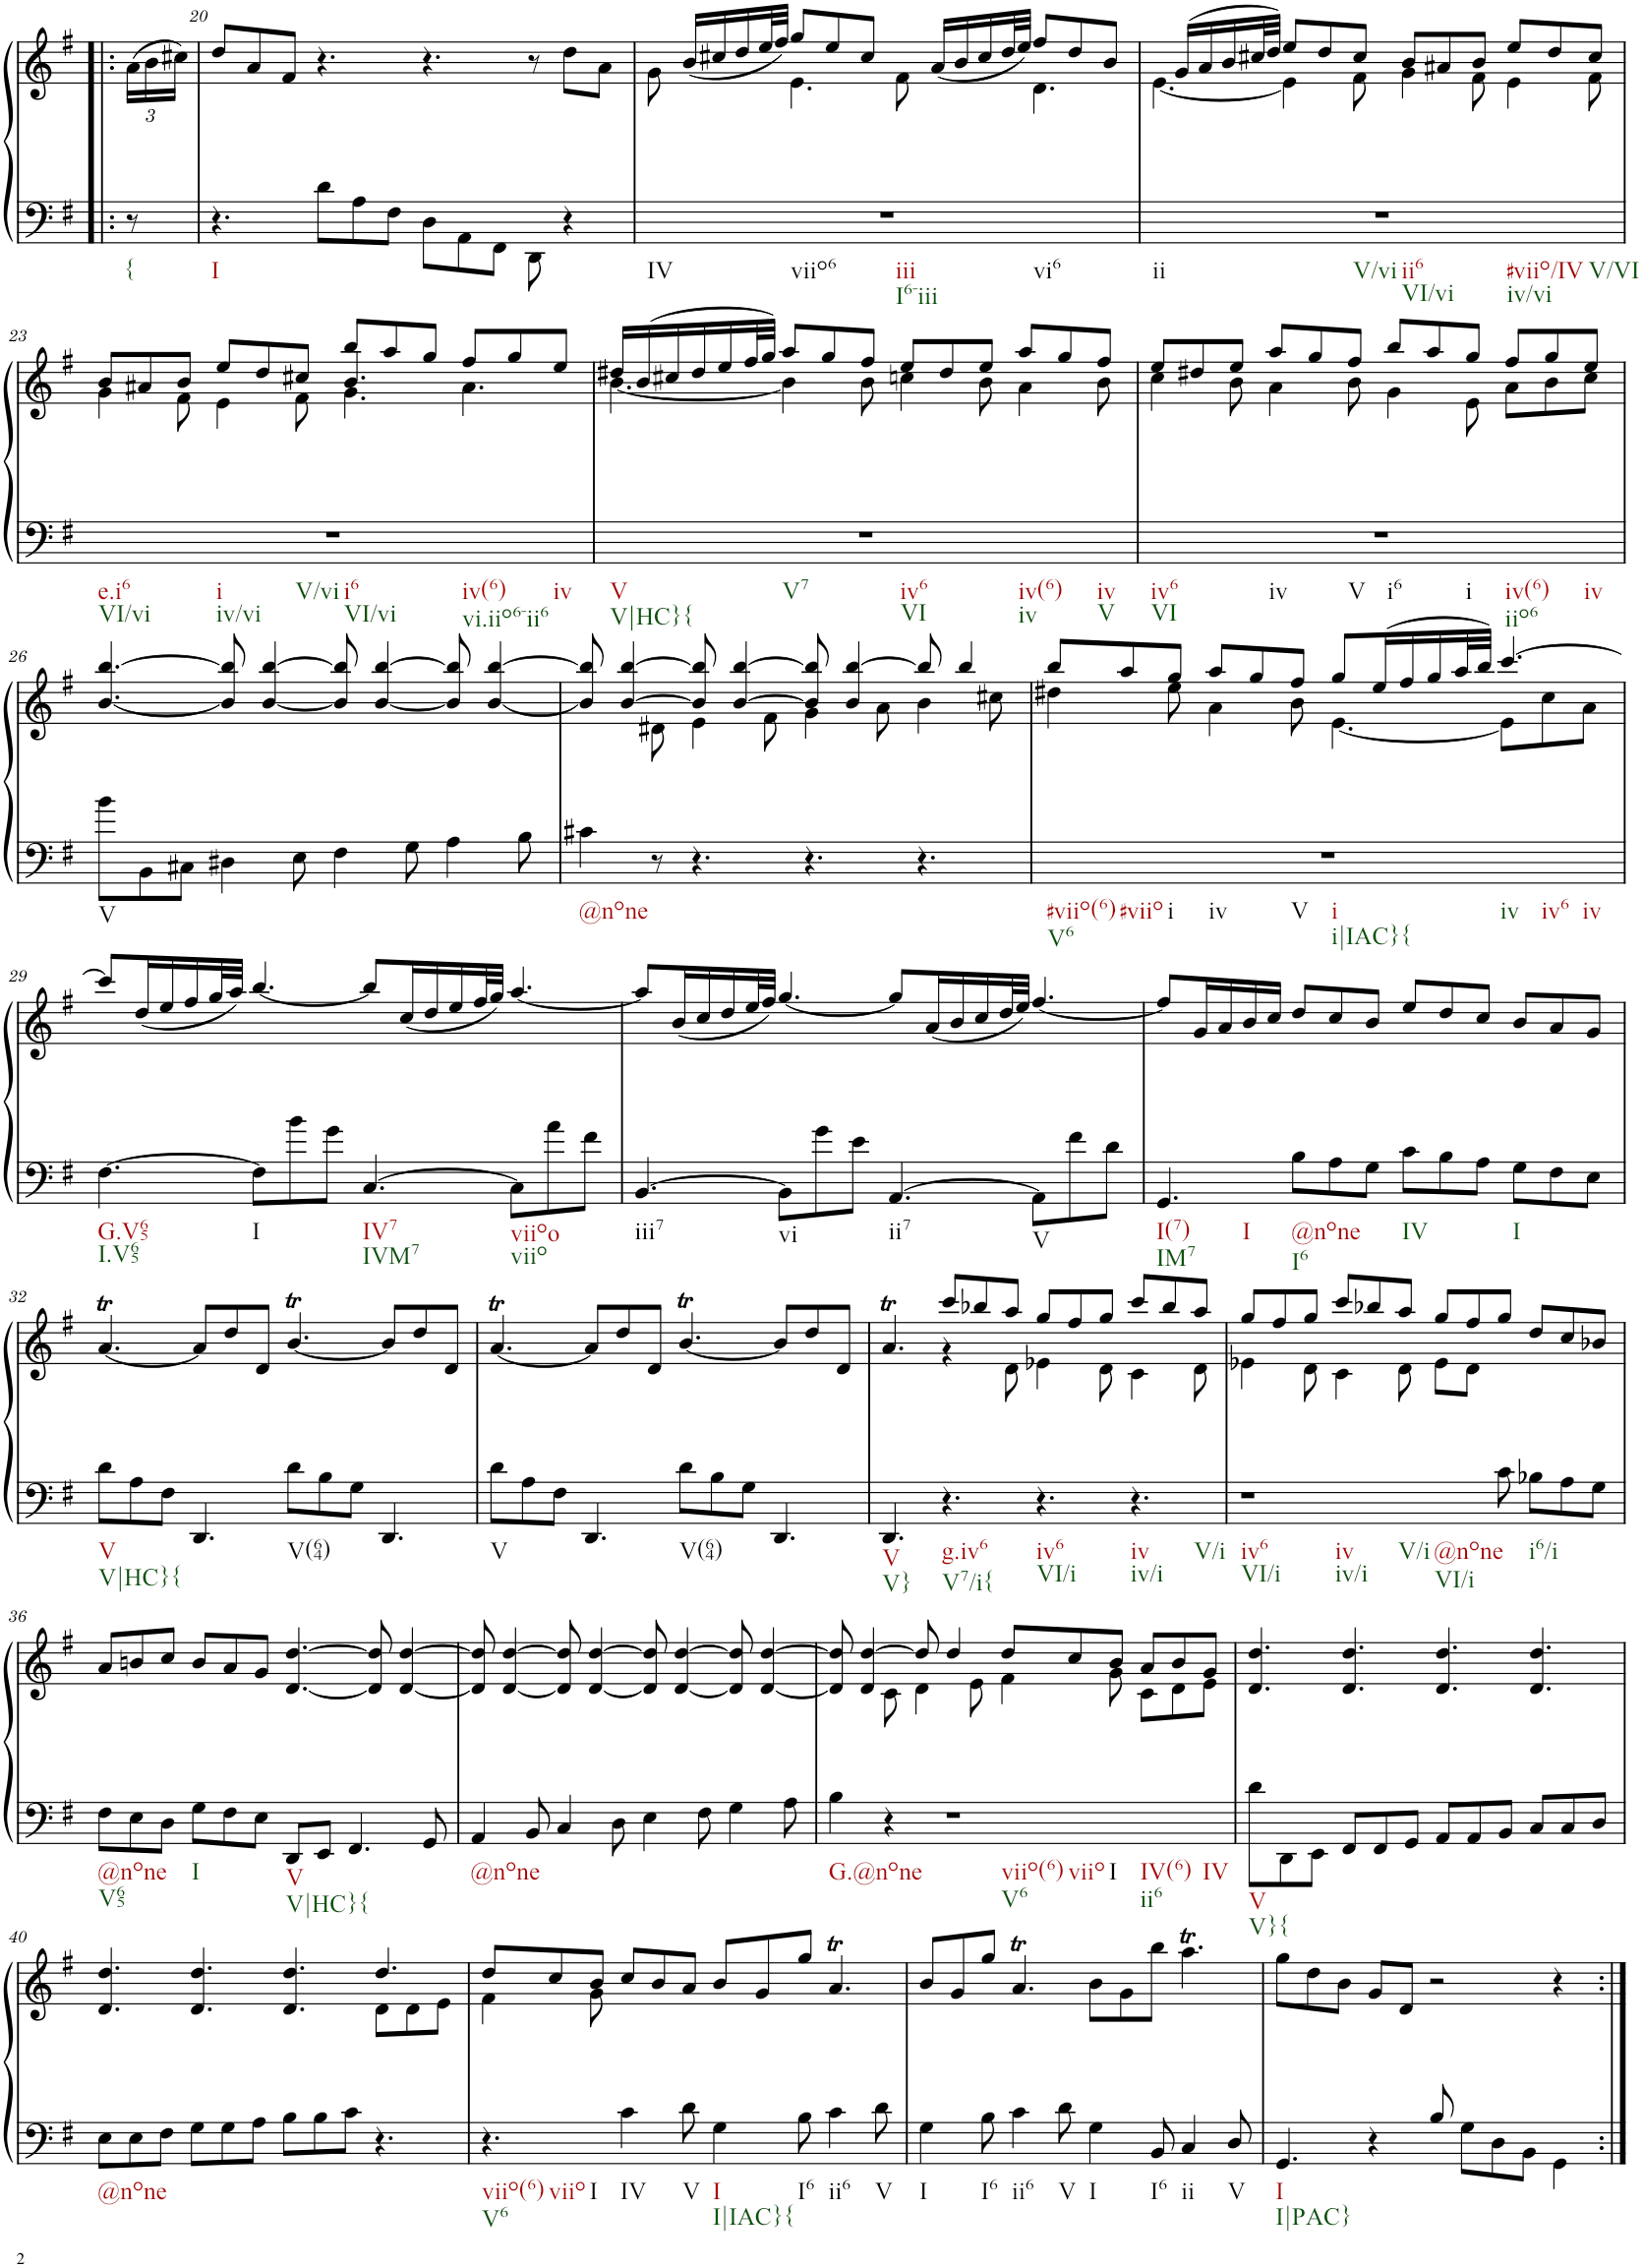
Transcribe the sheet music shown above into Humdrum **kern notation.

**kern	**kern
*part1	*part1
*staff2	*staff1
*I"Piano	*
*I'Pno.	*
!!LO:PB:g=z
*clefF4	*clefG2
*k[f#]	*k[f#]
*M12/8	*M12/8
*	*Xbrackettup
=19X1!|:	=19X1!|:
!LO:TX:b:t={	!
8r	(24a\LL
.	24b\
.	24cc#X\JJ)
=20	=20
!LO:TX:b:t=I	!
4.r	8dd/L
.	8a/
.	8f#/J
8d\L	4.r
8A\	.
8F#\J	.
8D\L	4.r
8AA\	.
8FF#\J	.
8DD\	8r
4r	8dd\L
.	8a\J
=21	=21
*	*^
!LO:TX:b:t=IV	!	!
!LO:TX:b:t=viio6	!	!
!LO:TX:b:t=iii	!	!
!LO:TX:b:t=I6-iii	!	!
!LO:TX:b:t=vi6	!	!
1.r	8ryy	8g\
.	(16b/LL	4ryy
.	16cc#X/	.
.	16dd/	.
.	32ee/L	.
.	32ff#/JJJ)	.
.	8gg/L	4.e\
.	8ee/	.
.	8cc#/J	.
.	8ryy	8f#\
.	(16a/LL	4ryy
.	16b/	.
.	16cc#/	.
.	32dd/L	.
.	32ee/JJJ)	.
.	8ff#/L	4.d\
.	8dd/	.
.	8b/J	.
=22	=22	=22
!LO:TX:b:t=ii	!	!
!LO:TX:b:t=V/vi	!	!
!LO:TX:b:t=ii6	!	!
!LO:TX:b:t=VI/vi	!	!
!LO:TX:b:t=#viio/IV	!	!
!LO:TX:b:t=iv/vi	!	!
!LO:TX:b:t=V/VI	!	!
1.r	8ryy	[4.e\
.	(16g/LL	.
.	16a/	.
.	16b/	.
.	32cc#X/L	.
.	32dd/JJJ)	.
.	8ee/L	4e\]
.	8dd/	.
.	8cc#/J	8f#\
.	8b/L	4g\
.	8a#X/	.
.	8b/J	8f#\
.	8ee/L	4e\
.	8dd/	.
.	8cc#/J	8f#\
!!LO:LB:g=z
=23	=23	=23
*	*	*^
!LO:TX:b:t=e.i6	!	!	!
!LO:TX:b:t=VI/vi	!	!	!
!LO:TX:b:t=i	!	!	!
!LO:TX:b:t=iv/vi	!	!	!
!LO:TX:b:t=V/vi	!	!	!
!LO:TX:b:t=i6	!	!	!
!LO:TX:b:t=VI/vi	!	!	!
!LO:TX:b:t=iv(6)	!	!	!
!LO:TX:b:t=vi.iio6-ii6	!	!	!
!LO:TX:b:t=iv	!	!	!
1.r	8b/L	4g\	2.ryy
.	8a#X/	.	.
.	8b/J	8f#\	.
.	8ee/L	4e\	.
.	8dd/	.	.
.	8cc#X/J	8f#\	.
.	8bb/L	4.g\	4.b/
.	8aa/	.	.
.	8gg/J	.	.
.	8ff#/L	4.a#\	4.ryy
.	8gg/	.	.
.	8ee/J	.	.
*	*	*v	*v
=24	=24	=24
!LO:TX:b:t=V	!	!
!LO:TX:b:t=V|HC}{	!	!
!LO:TX:b:t=V7	!	!
!LO:TX:b:t=iv6	!	!
!LO:TX:b:t=VI	!	!
!LO:TX:b:t=iv(6)	!	!
!LO:TX:b:t=iv	!	!
!LO:TX:b:t=iv	!	!
!LO:TX:b:t=V	!	!
1.r	16dd#X/LL	[4.b\
.	(16b/	.
.	16cc#X/	.
.	16dd#/	.
.	16ee/	.
.	32ff#/L	.
.	32gg/JJJ)	.
.	8aa/L	4b\]
.	8gg/	.
.	8ff#/J	8b\
.	8ee/L	4ccn\
.	8dd#/	.
.	8ee/J	8b\
.	8aa/L	4a\
.	8gg/	.
.	8ff#/J	8b\
=25	=25	=25
!LO:TX:b:t=iv6	!	!
!LO:TX:b:t=VI	!	!
!LO:TX:b:t=iv	!	!
!LO:TX:b:t=V	!	!
!LO:TX:b:t=i6	!	!
!LO:TX:b:t=i	!	!
!LO:TX:b:t=iv(6)	!	!
!LO:TX:b:t=iio6	!	!
!LO:TX:b:t=iv	!	!
1.r	8ee/L	4cc\
.	8dd#X/	.
.	8ee/J	8b\
.	8aa/L	4a\
.	8gg/	.
.	8ff#/J	8b\
.	8bb/L	4g\
.	8aa/	.
.	8gg/J	8e\
.	8ff#/L	8a\L
.	8gg/	8b\
.	8ee/J	8cc\J
!!LO:LB:g=z
=26	=26	=26
!LO:TX:b:t=V	!	!
*	*v	*v
8b\L	[4.b/ [4.bb/
8BB\	.
8C#X\J	.
4D#X\	8b/] 8bb/]
.	[4b/ [4bb/
8E\	.
4F#\	8b/] 8bb/]
.	[4b/ [4bb/
8G\	.
4A\	8b/] 8bb/]
.	[4b/ [4bb/
8B\	.
=27	=27
*	*^
!LO:TX:b:t=@none	!	!
4c#X\	8b/] 8bb/]	4ryy
.	[4b/ [4bb/	.
8r	.	8d#X\
4.r	8b/] 8bb/]	4e\
.	[4b/ [4bb/	.
.	.	8f#\
4.r	8b/] 8bb/]	4g\
.	4b/ [4bb/	.
.	.	8a\
4.r	8bb/]	4b\
.	4bb/	.
.	.	8cc#X\
=28	=28	=28
!LO:TX:b:t=#viio(6)	!	!
!LO:TX:b:t=V6	!	!
!LO:TX:b:t=#viio	!	!
!LO:TX:b:t=i	!	!
!LO:TX:b:t=iv	!	!
!LO:TX:b:t=V	!	!
!LO:TX:b:t=i	!	!
!LO:TX:b:t=i|IAC}{	!	!
!LO:TX:b:t=iv	!	!
!LO:TX:b:t=iv6	!	!
!LO:TX:b:t=iv	!	!
1.r	8bb/L	4dd#X\
.	8aa/	.
.	8gg/J	8ee\
.	8aa/L	4a\
.	8gg/	.
.	8ff#/J	8b\
.	8gg/L	[4.e\
.	(16ee/L	.
.	16ff#/	.
.	16gg/	.
.	32aa/L	.
.	32bb/JJJ)	.
.	[4.ccc/	8e\L]
.	.	8cc\
.	.	8a\J
!!LO:LB:g=z
=29	=29	=29
!LO:TX:b:t=G.V65	!	!
!LO:TX:b:t=I.V65	!	!
*	*v	*v
[4.F#\	8ccc/L]
.	(16dd/L
.	16ee/
.	16ff#/
.	32gg/L
.	32aa/JJJ)
!LO:TX:b:t=I	!
8F#\L]	[4.bb/
8b\	.
8g\J	.
!LO:TX:b:t=IV7	!
!LO:TX:b:t=IVM7	!
[4.C/	8bb/L]
.	(16cc/L
.	16dd/
.	16ee/
.	32ff#/L
.	32gg/JJJ)
!LO:TX:b:t=viioo	!
!LO:TX:b:t=viio	!
8C\L]	[4.aa/
8a\	.
8f#\J	.
=30	=30
!LO:TX:b:t=iii7	!
[4.BB/	8aa/L]
.	(16b/L
.	16cc/
.	16dd/
.	32ee/L
.	32ff#/JJJ)
!LO:TX:b:t=vi	!
8BB\L]	[4.gg/
8g\	.
8e\J	.
!LO:TX:b:t=ii7	!
[4.AA/	8gg/L]
.	(16a/L
.	16b/
.	16cc/
.	32dd/L
.	32ee/JJJ)
!LO:TX:b:t=V	!
8AA\L]	[4.ff#/
8f#\	.
8d\J	.
=31	=31
!LO:TX:b:t=I(7)	!
!LO:TX:b:t=IM7	!
!LO:TX:b:t=I	!
4.GG/	8ff#/L]
.	16g/L
.	16a/
.	16b/
.	16cc/JJ
!LO:TX:b:t=@none	!
!LO:TX:b:t=I6	!
8B\L	8dd/L
8A\	8cc/
8G\J	8b/J
!LO:TX:b:t=IV	!
8c\L	8ee/L
8B\	8dd/
8A\J	8cc/J
!LO:TX:b:t=I	!
8G\L	8b/L
8F#\	8a/
8E\J	8g/J
!!LO:LB:g=z
=32	=32
!LO:TX:b:t=V	!
!LO:TX:b:t=V|HC}{	!
8d\L	[4.aT/
8A\	.
8F#\J	.
4.DD/	8a/L]
.	8dd/
.	8d/J
!LO:TX:b:t=V(64)	!
8d\L	[4.bt/
8B\	.
8G\J	.
4.DD/	8b/L]
.	8dd/
.	8d/J
=33	=33
!LO:TX:b:t=V	!
8d\L	[4.aT/
8A\	.
8F#\J	.
4.DD/	8a/L]
.	8dd/
.	8d/J
!LO:TX:b:t=V(64)	!
8d\L	[4.bt/
8B\	.
8G\J	.
4.DD/	8b/L]
.	8dd/
.	8d/J
=34	=34
*	*^
!LO:TX:b:t=V	!	!
!LO:TX:b:t=V}	!	!
4.DD/	4.aT/	4.ryy
!LO:TX:b:t=g.iv6	!	!
!LO:TX:b:t=V7/i{	!	!
4.r	8ccc/L	4r
.	8bb-X/	.
.	8aa/J	8d\
!LO:TX:b:t=iv6	!	!
!LO:TX:b:t=VI/i	!	!
4.r	8gg/L	4e-X\
.	8ff#/	.
.	8gg/J	8d\
!LO:TX:b:t=iv	!	!
!LO:TX:b:t=iv/i	!	!
!LO:TX:b:t=V/i	!	!
4.r	8ccc/L	4c\
.	8bb-/	.
.	8aa/J	8d\
=35	=35	=35
!LO:TX:b:t=iv6	!	!
!LO:TX:b:t=VI/i	!	!
!LO:TX:b:t=iv	!	!
!LO:TX:b:t=iv/i	!	!
!LO:TX:b:t=V/i	!	!
!LO:TX:b:t=@none	!	!
!LO:TX:b:t=VI/i	!	!
1r	8gg/L	4e-X\
.	8ff#/	.
.	8gg/J	8d\
.	8ccc/L	4c\
.	8bb-X/	.
.	8aa/J	8d\
.	8gg/L	8e-\L
.	8ff#/	8d\J
8c\	8gg/J	2ryy
!LO:TX:b:t=i6/i	!	!
8B-X\L	8dd/L	.
8A\	8cc/	.
8G\J	8b-X/J	.
*	*v	*v
!!LO:LB:g=z
=36	=36
!LO:TX:b:t=@none	!
!LO:TX:b:t=V65	!
8F#\L	8a/L
8E\	8bn/
8D\J	8cc/J
!LO:TX:b:t=I	!
8G\L	8b/L
8F#\	8a/
8E\J	8g/J
!LO:TX:b:t=V	!
!LO:TX:b:t=V|HC}{	!
8DD/L	[4.d/ [4.dd/
8EE/J	.
4.FF#/	.
.	8d/] 8dd/]
.	[4d/ [4dd/
8GG/	.
=37	=37
!LO:TX:b:t=@none	!
4AA/	8d/] 8dd/]
.	[4d/ [4dd/
8BB/	.
4C/	8d/] 8dd/]
.	[4d/ [4dd/
8D\	.
4E\	8d/] 8dd/]
.	[4d/ [4dd/
8F#\	.
4G\	8d/] 8dd/]
.	[4d/ [4dd/
8A\	.
=38	=38
*	*^
!LO:TX:b:t=G.@none	!	!
4B\	8d/] 8dd/]	4ryy
.	4d/ [4dd/	.
4r	.	8c\
.	8dd/]	4d\
!LO:TX:b:t=viio(6)	!	!
!LO:TX:b:t=V6	!	!
!LO:TX:b:t=viio	!	!
!LO:TX:b:t=I	!	!
!LO:TX:b:t=IV(6)	!	!
!LO:TX:b:t=ii6	!	!
!LO:TX:b:t=IV	!	!
1r	4dd/	.
.	.	8e\
.	8dd/L	4f#\
.	8cc/	.
.	8b/J	8g\
.	8a/L	8c\L
.	8b/	8d\
.	8g/J	8e\J
=39	=39	=39
!LO:TX:b:t=V	!	!
!LO:TX:b:t=V}{	!	!
*	*v	*v
8d\L	4.d/ 4.dd/
8DD\	.
8EE\J	.
8FF#/L	4.d/ 4.dd/
8FF#/	.
8GG/J	.
8AA/L	4.d/ 4.dd/
8AA/	.
8BB/J	.
8C/L	4.d/ 4.dd/
8C/	.
8D/J	.
!!LO:LB:g=z
=40	=40
*	*^
!LO:TX:b:t=@none	!	!
8E\L	4.d/ 4.dd/	8ryy
*	*v	*v
8E\	.
8F#\J	.
8G\L	4.d/ 4.dd/
8G\	.
8A\J	.
8B\L	4.d/ 4.dd/
8B\	.
8c\J	.
*	*^
4.r	4.dd/	8d\L
.	.	8d\
.	.	8e\J
=41	=41	=41
!LO:TX:b:t=viio(6)	!	!
!LO:TX:b:t=V6	!	!
!LO:TX:b:t=viio	!	!
!LO:TX:b:t=I	!	!
4.r	8dd/L	4f#\
.	8cc/	.
.	8b/J	8g\
!LO:TX:b:t=IV	!	!
4c\	8cc/L	1ryy
.	8b/	.
!LO:TX:b:t=V	!	!
8d\	8a/J	.
!LO:TX:b:t=I	!	!
!LO:TX:b:t=I|IAC}{	!	!
4G\	8b/L	.
.	8g/	.
!LO:TX:b:t=I6	!	!
8B\	8gg/J	.
!LO:TX:b:t=ii6	!	!
4c\	4.aT/	.
!LO:TX:b:t=V	!	!
8d\	.	8ryy
=42	=42	=42
!LO:TX:b:t=I	!	!
*	*v	*v
4G\	8b/L
.	8g/
!LO:TX:b:t=I6	!
8B\	8gg/J
!LO:TX:b:t=ii6	!
4c\	4.aT/
!LO:TX:b:t=V	!
8d\	.
!LO:TX:b:t=I	!
4G\	8b\L
.	8g\
!LO:TX:b:t=I6	!
8BB/	8bb\J
!LO:TX:b:t=ii	!
4C/	4.aaT\
!LO:TX:b:t=V	!
8D/	.
=43	=43
!LO:TX:b:t=I	!
!LO:TX:b:t=I|PAC}	!
4.GG/	8gg\L
.	8dd\
.	8b\J
4r	8g/L
.	8d/J
8B/	2r
8G\L	.
8D\	.
8BB\J	.
4GG\	4r
=:|!	=:|!
*-	*-
